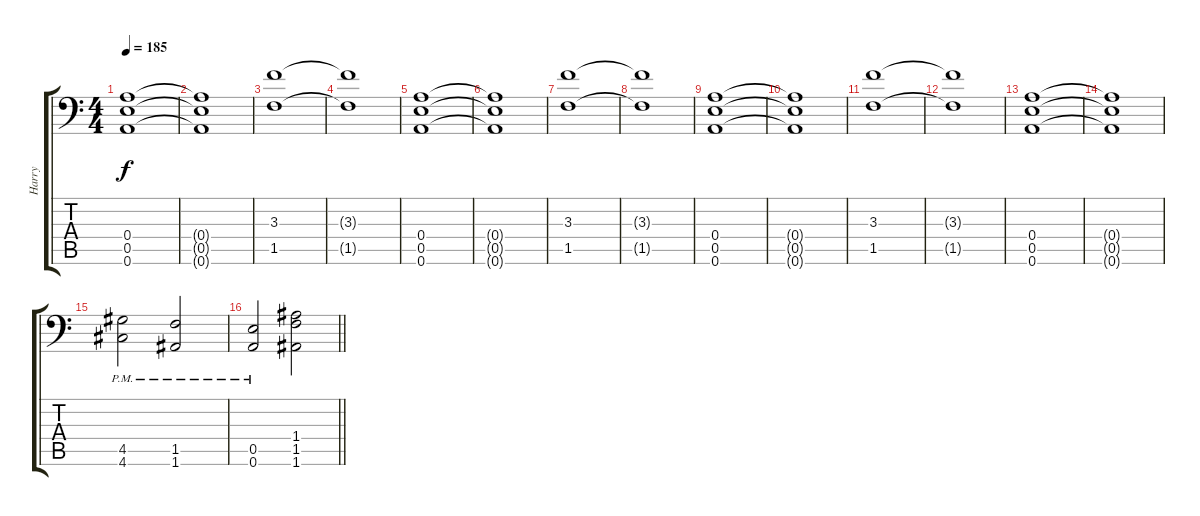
\track ("Harry" "Harry") {instrument distortionguitar}
\staff {score tabs}
\tuning (B3 Gb3 D3 A2 E2 A1) {hide}
\ts (4 4)
\section ("" "")
\tempo 185
\clef f4
\ks c
(0.4 0.5 0.6).1{dy f} |
(0.4{t} 0.5{t} 0.6{t}).1 |
(3.3 1.5).1 |
(3.3{t} 1.5{t}).1 |
(0.4 0.5 0.6).1 |
(0.4{t} 0.5{t} 0.6{t}).1 |
(3.3 1.5).1 |
(3.3{t} 1.5{t}).1 |
(0.4 0.5 0.6).1 |
(0.4{t} 0.5{t} 0.6{t}).1 |
(3.3 1.5).1 |
(3.3{t} 1.5{t}).1 |
(0.4 0.5 0.6).1 |
(0.4{t} 0.5{t} 0.6{t}).1 |
(4.5{pm} 4.6{pm}).2 (1.5{pm} 1.6{pm}).2 |
\barLineRight lightlight
(0.5{pm} 0.6{pm}).2 (1.4 1.5 1.6).2
